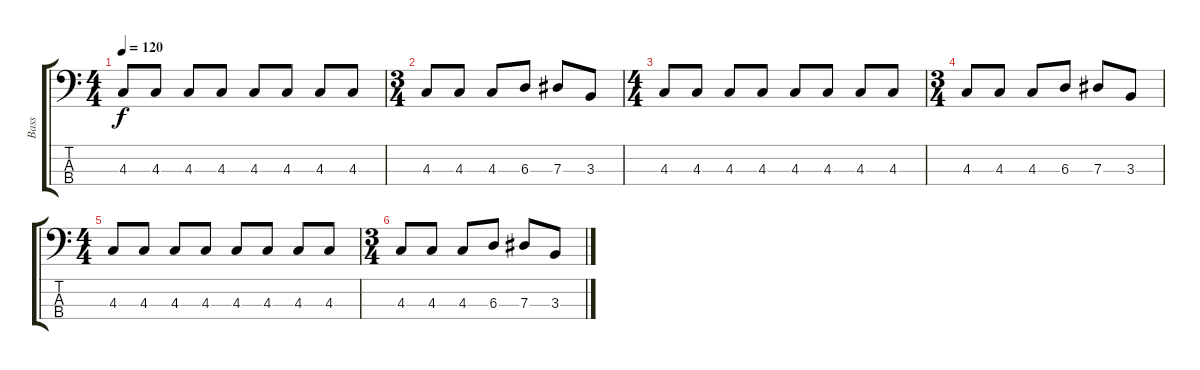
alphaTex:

\track ("Bass" "Bass") {instrument electricbassfinger}
\staff {score tabs}
\tuning (Gb2 Db2 Ab1 Eb1) {hide}
\ts (4 4)
\tempo 120
\clef f4
\ks c
4.3.8{dy f} 4.3.8 4.3.8 4.3.8 4.3.8 4.3.8 4.3.8 4.3.8 |
\ts (3 4)
4.3.8 4.3.8 4.3.8 6.3.8 7.3.8 3.3.8 |
\ts (4 4)
4.3.8 4.3.8 4.3.8 4.3.8 4.3.8 4.3.8 4.3.8 4.3.8 |
\ts (3 4)
4.3.8 4.3.8 4.3.8 6.3.8 7.3.8 3.3.8 |
\ts (4 4)
4.3.8 4.3.8 4.3.8 4.3.8 4.3.8 4.3.8 4.3.8 4.3.8 |
\ts (3 4)
4.3.8 4.3.8 4.3.8 6.3.8 7.3.8 3.3.8
